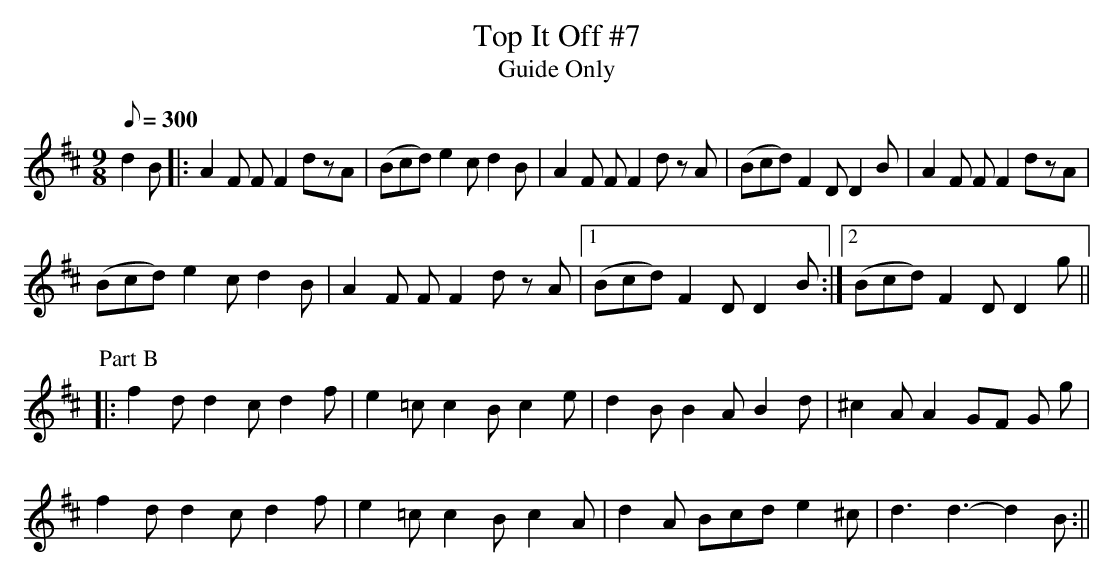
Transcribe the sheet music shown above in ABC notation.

X:1
T:Top It Off #7
T:Guide Only
M:9/8
Q:300
K:D
d2B|:A2F FF2 dzA|(Bcd) e2c d2B|A2F FF2 dz A|(Bcd) F2D D2B|A2F FF2 dzA|
(Bcd) e2c d2B|A2F FF2 dz A|1 (Bcd) F2 DD2 B:|2(Bcd) F2D D2g||
P:Part B
|: f2d d2c d2f|e2=c c2 B c2e | d2B B2A B2d|^c2A A2GF G g|
f2d d2c d2f|e2=c c2 B c2A| d2A Bcd e2^c| d3 d3- d2B:||
